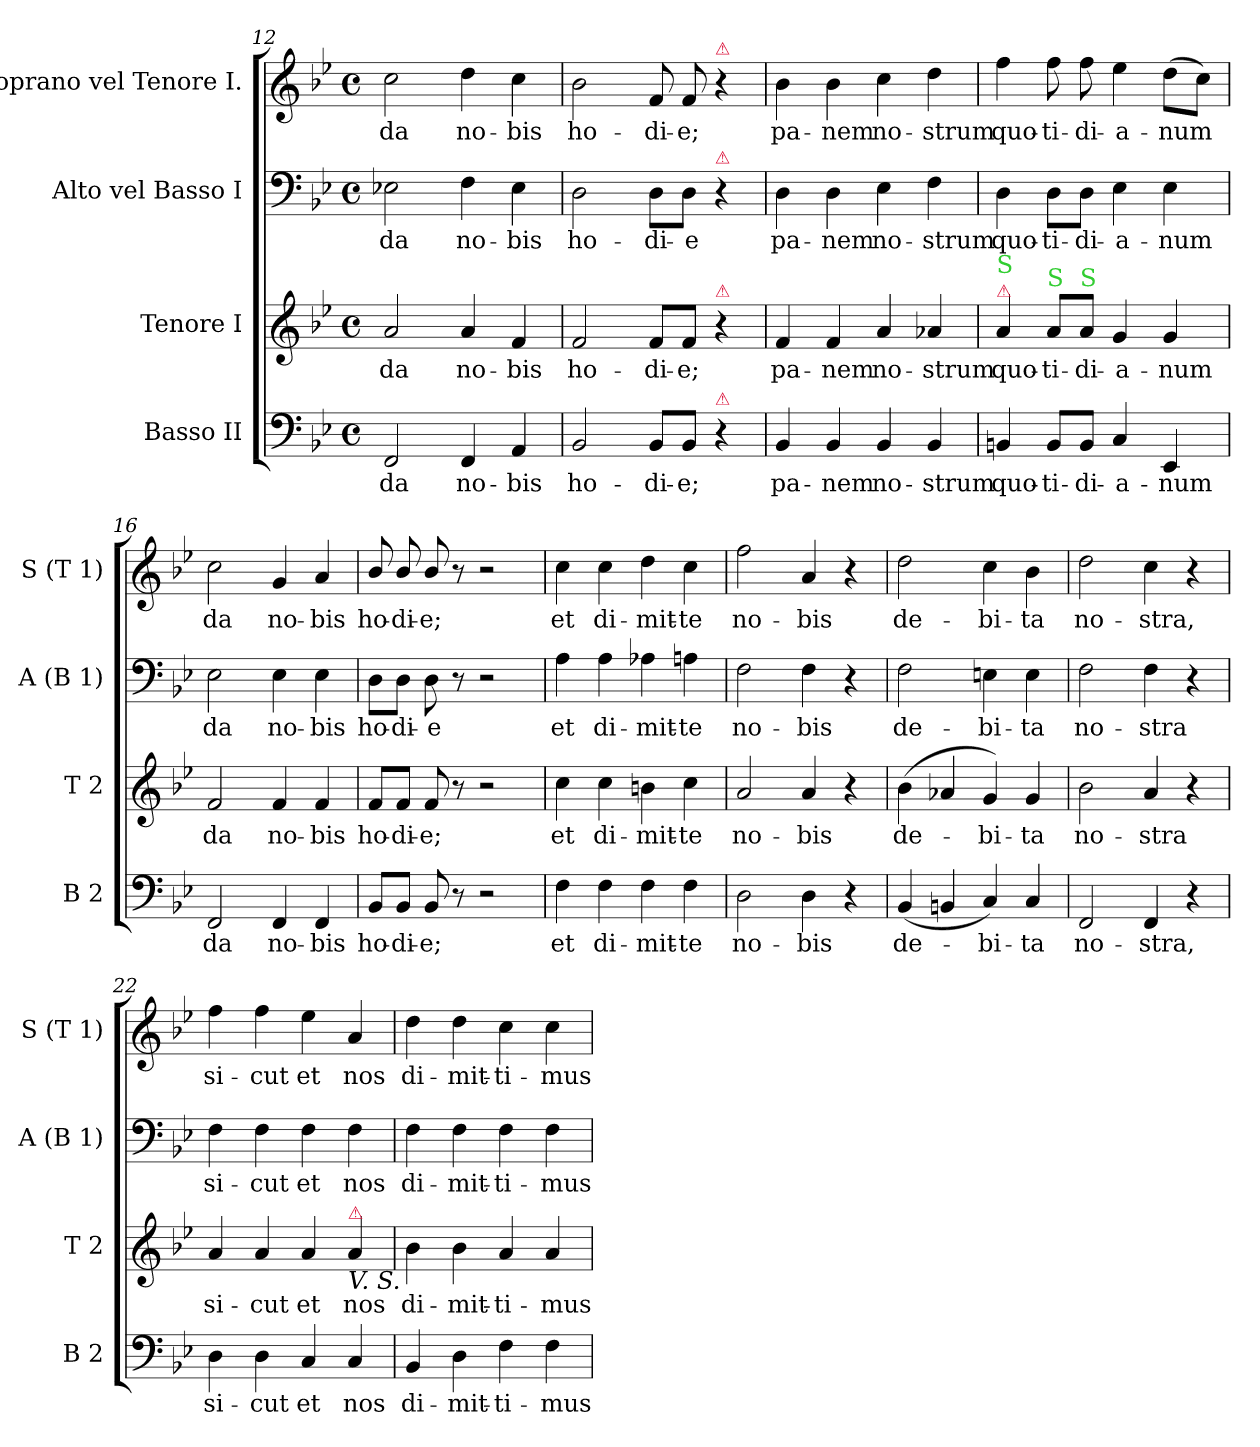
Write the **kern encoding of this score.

**kern	**text	**kern	**text	**kern	**text	**kern	**text
*part4	*part4	*part3	*part3	*part2	*part2	*part1	*part1
*staff4	*staff4	*staff3	*staff3	*staff2	*staff2	*staff1	*staff1
*I"Basso II	*	*I"Tenore I	*	*I"Alto vel Basso I	*	*I"Soprano vel Tenore I.	*
*I'B 2	*	*I'T 2	*	*I'A (B 1)	*	*I'S (T 1)	*
*clefF4	*	*clefG2	*	*clefF4	*	*clefG2	*
*k[b-e-]	*	*k[b-e-]	*	*k[b-e-]	*	*k[b-e-]	*
*M4/4	*	*M4/4	*	*M4/4	*	*M4/4	*
*met(c)	*	*met(c)	*	*met(c)	*	*met(c)	*
=12	=12	=12	=12	=12	=12	=12	=12
2FF/	da	2a/	da	2E-X\	da	2cc\	da
4FF/	no-	4a/	no-	4F\	no-	4dd\	no-
4AA/	-bis	4f/	-bis	4E-\	-bis	4cc\	-bis
=13	=13	=13	=13	=13	=13	=13	=13
2BB-/	ho-	2f/	ho-	2D\	ho-	2b-\	ho-
8BB-/L	-di-	8f/L	-di-	8D\L	-di-	8f/	-di-
8BB-/J	-e;	8f/J	-e;	8D\J	-e	8f/	-e;
!	!	!	!	!	!	!LO:TX:a:color=crimson:t=⚠	!
!	!	!	!	!LO:TX:a:color=crimson:t=⚠	!	!	!
!	!	!LO:TX:a:color=crimson:t=⚠	!	!	!	!	!
!LO:TX:a:color=crimson:t=⚠	!	!	!	!	!	!	!
4r	.	4r	.	4r	.	4r	.
=14	=14	=14	=14	=14	=14	=14	=14
4BB-/	pa-	4f/	pa-	4D\	pa-	4b-\	pa-
4BB-/	-nem	4f/	-nem	4D\	-nem	4b-\	-nem
4BB-/	no-	4a/	no-	4E-\	no-	4cc\	no-
4BB-/	-strum	4a-X/	-strum	4F\	-strum	4dd\	-strum
=15	=15	=15	=15	=15	=15	=15	=15
!	!	!LO:TX:a:color=crimson:t=⚠	!	!	!	!	!
!	!	!LO:TX:a:color=limegreen:t=S	!	!	!	!	!
4BBn/	quo-	4a/	quo-	4D\	quo-	4ff\	quo-
!	!	!LO:TX:a:color=limegreen:t=S	!	!	!	!	!
8BB/L	-ti-	8a/L	-ti-	8D\L	-ti-	8ff\	-ti-
!	!	!LO:TX:a:color=limegreen:t=S	!	!	!	!	!
8BB/J	-di-	8a/J	-di-	8D\J	-di-	8ff\	-di-
4C/	-a-	4g/	-a-	4E-\	-a-	4ee-\	-a-
4EE-/	-num	4g/	-num	4E-\	-num	(>8dd\L	-num
.	.	.	.	.	.	8cc\J)	.
=16	=16	=16	=16	=16	=16	=16	=16
2FF/	da	2f/	da	2E-\	da	2cc\	da
4FF/	no-	4f/	no-	4E-\	no-	4g/	no-
4FF/	-bis	4f/	-bis	4E-\	-bis	4a/	-bis
=17	=17	=17	=17	=17	=17	=17	=17
8BB-/L	ho-	8f/L	ho-	8D\L	ho-	8b-/	ho-
8BB-/J	-di-	8f/J	-di-	8D\J	-di-	8b-/	-di-
8BB-/	-e;	8f/	-e;	8D\	-e	8b-/	-e;
8r	.	8r	.	8r	.	8r	.
2r	.	2r	.	2r	.	2r	.
=18	=18	=18	=18	=18	=18	=18	=18
4F\	et	4cc\	et	4A\	et	4cc\	et
4F\	di-	4cc\	di-	4A\	di-	4cc\	di-
4F\	-mit-	4bn\	-mit-	4A-X\	-mit-	4dd\	-mit-
4F\	-te	4cc\	-te	4An\	-te	4cc\	-te
=19	=19	=19	=19	=19	=19	=19	=19
2D\	no-	2a/	no-	2F\	no-	2ff\	no-
4D\	-bis	4a/	-bis	4F\	-bis	4a/	-bis
4r	.	4r	.	4r	.	4r	.
=20	=20	=20	=20	=20	=20	=20	=20
(>4BB-/	de-	(>4b-\	de-	2F\	de-	2dd\	de-
4BBn/	.	4a-X/	.	.	.	.	.
4C/)	-bi-	4g/)	-bi-	4En\	-bi-	4cc\	-bi-
4C/	-ta	4g/	-ta	4E\	-ta	4b-\	-ta
=21	=21	=21	=21	=21	=21	=21	=21
2FF/	no-	2b-\	no-	2F\	no-	2dd\	no-
4FF/	-stra,	4a/	-stra	4F\	-stra	4cc\	-stra,
4r	.	4r	.	4r	.	4r	.
=22	=22	=22	=22	=22	=22	=22	=22
4D\	si-	4a/	si-	4F\	si-	4ff\	si-
4D\	-cut	4a/	-cut	4F\	-cut	4ff\	-cut
4C/	et	4a/	et	4F\	et	4ee-\	et
!	!	!LO:TX:b:i:t=V. S.	!	!	!	!	!
!	!	!LO:TX:a:color=crimson:t=⚠	!	!	!	!	!
4C/	nos	4a/	nos	4F\	nos	4a/	nos
=23	=23	=23	=23	=23	=23	=23	=23
4BB-/	di-	4b-\	di-	4F\	di-	4dd\	di-
4D\	-mit-	4b-\	-mit-	4F\	-mit-	4dd\	-mit-
4F\	-ti-	4a/	-ti-	4F\	-ti-	4cc\	-ti-
4F\	-mus	4a/	-mus	4F\	-mus	4cc\	-mus
=	=	=	=	=	=	=	=
*-	*-	*-	*-	*-	*-	*-	*-
